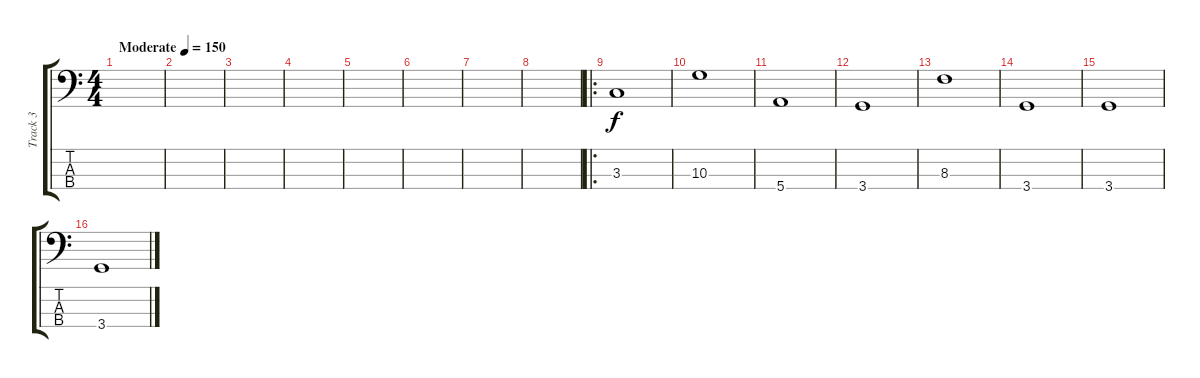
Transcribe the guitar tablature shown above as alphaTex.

\track ("Track 3" "Track 3") {instrument electricbassfinger}
\staff {score tabs}
\tuning (G2 D2 A1 E1) {hide}
\ts (4 4)
\tempo (150 "Moderate")
\clef f4
\ks c
|
|
|
|
|
|
|
|
\ro
3.3.1 |
10.3.1 |
5.4.1 |
3.4.1 |
8.3.1 |
3.4.1 |
3.4.1 |
3.4.1
